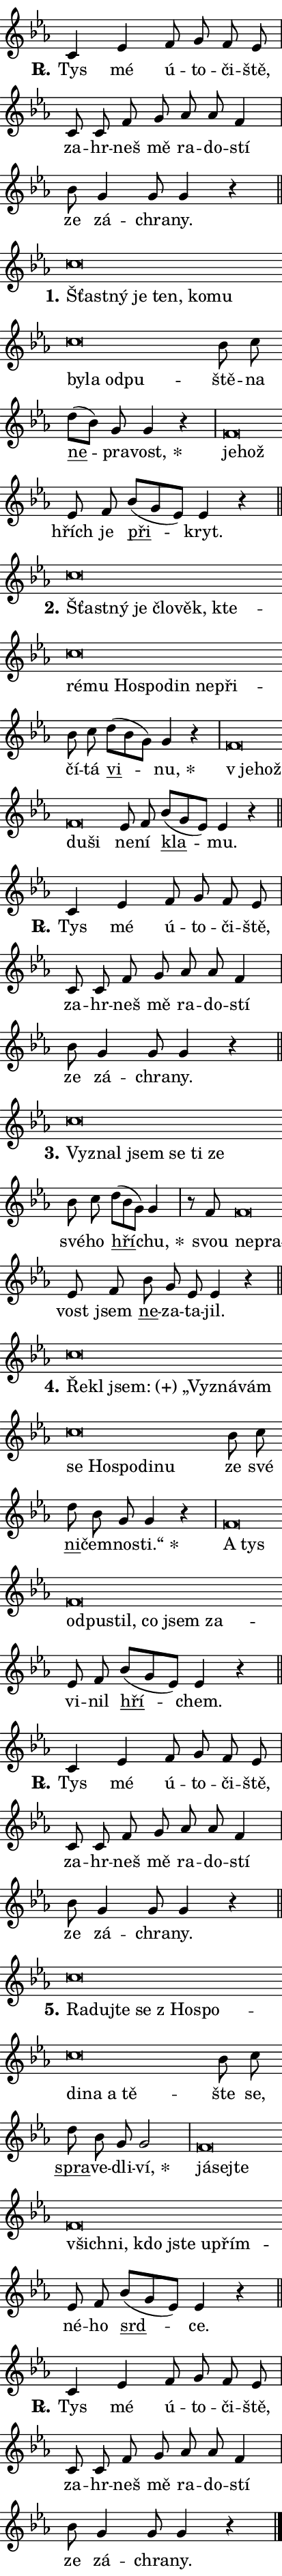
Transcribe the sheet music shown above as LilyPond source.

\version "2.22.1"
\header { tagline = "" }
\paper {
  indent = 0\cm
  top-margin = 0\cm
  right-margin = 0\cm
  bottom-margin = 0\cm
  left-margin = 0\cm
  paper-width = 7\cm
  page-breaking = #ly:one-page-breaking
  system-system-spacing.basic-distance = #11
  score-system-spacing.basic-distance = #11
  ragged-last = ##f
}


%% Author: Thomas Morley
%% https://lists.gnu.org/archive/html/lilypond-user/2020-05/msg00002.html
#(define (line-position grob)
"Returns position of @var[grob} in current system:
   @code{'start}, if at first time-step
   @code{'end}, if at last time-step
   @code{'middle} otherwise
"
  (let* ((col (ly:item-get-column grob))
         (ln (ly:grob-object col 'left-neighbor))
         (rn (ly:grob-object col 'right-neighbor))
         (col-to-check-left (if (ly:grob? ln) ln col))
         (col-to-check-right (if (ly:grob? rn) rn col))
         (break-dir-left
           (and
             (ly:grob-property col-to-check-left 'non-musical #f)
             (ly:item-break-dir col-to-check-left)))
         (break-dir-right
           (and
             (ly:grob-property col-to-check-right 'non-musical #f)
             (ly:item-break-dir col-to-check-right))))
        (cond ((eqv? 1 break-dir-left) 'start)
              ((eqv? -1 break-dir-right) 'end)
              (else 'middle))))

#(define (tranparent-at-line-position vctor)
  (lambda (grob)
  "Relying on @code{line-position} select the relevant enry from @var{vctor}.
Used to determine transparency,"
    (case (line-position grob)
      ((end) (not (vector-ref vctor 0)))
      ((middle) (not (vector-ref vctor 1)))
      ((start) (not (vector-ref vctor 2))))))

noteHeadBreakVisibility =
#(define-music-function (break-visibility)(vector?)
"Makes @code{NoteHead}s transparent relying on @var{break-visibility}"
#{
  \override NoteHead.transparent =
    #(tranparent-at-line-position break-visibility)
#})

#(define delete-ledgers-for-transparent-note-heads
  (lambda (grob)
    "Reads whether a @code{NoteHead} is transparent.
If so this @code{NoteHead} is removed from @code{'note-heads} from
@var{grob}, which is supposed to be @code{LedgerLineSpanner}.
As a result ledgers are not printed for this @code{NoteHead}"
    (let* ((nhds-array (ly:grob-object grob 'note-heads))
           (nhds-list
             (if (ly:grob-array? nhds-array)
                 (ly:grob-array->list nhds-array)
                 '()))
           ;; Relies on the transparent-property being done before
           ;; Staff.LedgerLineSpanner.after-line-breaking is executed.
           ;; This is fragile ...
           (to-keep
             (remove
               (lambda (nhd)
                 (ly:grob-property nhd 'transparent #f))
               nhds-list)))
      ;; TODO find a better method to iterate over grob-arrays, similiar
      ;; to filter/remove etc for lists
      ;; For now rebuilt from scratch
      (set! (ly:grob-object grob 'note-heads)  '())
      (for-each
        (lambda (nhd)
          (ly:pointer-group-interface::add-grob grob 'note-heads nhd))
        to-keep))))

hideNotes = {
  \noteHeadBreakVisibility #begin-of-line-visible
}
unHideNotes = {
  \noteHeadBreakVisibility #all-visible
}

% work-around for resetting accidentals
% https://lilypond.org/doc/v2.23/Documentation/notation/displaying-rhythms#unmetered-music
cadenzaMeasure = {
  \cadenzaOff
  \partial 1024 s1024
  \cadenzaOn
}

#(define-markup-command (accent layout props text) (markup?)
  "Underline accented syllable"
  (interpret-markup layout props
    #{\markup \override #'(offset . 4.3) \underline { #text }#}))

responsum = \markup \concat {
  "R" \hspace #-1.05 \path #0.1 #'((moveto 0 0.07) (lineto 0.9 0.8)) \hspace #0.05 "."
}

\layout {
    \context {
        \Staff
        \remove "Time_signature_engraver"
        \override LedgerLineSpanner.after-line-breaking = #delete-ledgers-for-transparent-note-heads
    }
    \context {
        \Voice {
            \override NoteHead.output-attributes = #'((class . "notehead"))
            \override Hairpin.height = #0.55
        }
    }
    \context {
        \Lyrics {
            \override StanzaNumber.output-attributes = #'((class . "stanzanumber"))
            \override LyricSpace.minimum-distance = #0.9
            \override LyricText.font-name = #"TeX Gyre Schola"
            \override LyricText.font-size = 1
            \override StanzaNumber.font-name = #"TeX Gyre Schola Bold"
            \override StanzaNumber.font-size = 1
        }
    }
}

% magnetic-lyrics.ily
%
%   written by
%     Jean Abou Samra <jean@abou-samra.fr>
%     Werner Lemberg <wl@gnu.org>
%
%   adapted by
%     Jiri Hon <jiri.hon@gmail.com>
%
% Version 2022-Apr-15

% https://www.mail-archive.com/lilypond-user@gnu.org/msg149350.html

#(define (Left_hyphen_pointer_engraver context)
   "Collect syllable-hyphen-syllable occurrences in lyrics and store
them in properties.  This engraver only looks to the left.  For
example, if the lyrics input is @code{foo -- bar}, it does the
following.

@itemize @bullet
@item
Set the @code{text} property of the @code{LyricHyphen} grob between
@q{foo} and @q{bar} to @code{foo}.

@item
Set the @code{left-hyphen} property of the @code{LyricText} grob with
text @q{foo} to the @code{LyricHyphen} grob between @q{foo} and
@q{bar}.
@end itemize

Use this auxiliary engraver in combination with the
@code{lyric-@/text::@/apply-@/magnetic-@/offset!} hook."
   (let ((hyphen #f)
         (text #f))
     (make-engraver
      (acknowledgers
       ((lyric-syllable-interface engraver grob source-engraver)
        (set! text grob)))
      (end-acknowledgers
       ((lyric-hyphen-interface engraver grob source-engraver)
        ;(when (not (grob::has-interface grob 'lyric-space-interface))
          (set! hyphen grob)));)
      ((stop-translation-timestep engraver)
       (when (and text hyphen)
         (ly:grob-set-object! text 'left-hyphen hyphen))
       (set! text #f)
       (set! hyphen #f)))))

#(define (lyric-text::apply-magnetic-offset! grob)
   "If the space between two syllables is less than the value in
property @code{LyricText@/.details@/.squash-threshold}, move the right
syllable to the left so that it gets concatenated with the left
syllable.

Use this function as a hook for
@code{LyricText@/.after-@/line-@/breaking} if the
@code{Left_@/hyphen_@/pointer_@/engraver} is active."
   (let ((hyphen (ly:grob-object grob 'left-hyphen #f)))
     (when hyphen
       (let ((left-text (ly:spanner-bound hyphen LEFT)))
         (when (grob::has-interface left-text 'lyric-syllable-interface)
           (let* ((common (ly:grob-common-refpoint grob left-text X))
                  (this-x-ext (ly:grob-extent grob common X))
                  (left-x-ext
                   (begin
                     ;; Trigger magnetism for left-text.
                     (ly:grob-property left-text 'after-line-breaking)
                     (ly:grob-extent left-text common X)))
                  ;; `delta` is the gap width between two syllables.
                  (delta (- (interval-start this-x-ext)
                            (interval-end left-x-ext)))
                  (details (ly:grob-property grob 'details))
                  (threshold (assoc-get 'squash-threshold details 0.2)))
             (when (< delta threshold)
               (let* (;; We have to manipulate the input text so that
                      ;; ligatures crossing syllable boundaries are not
                      ;; disabled.  For languages based on the Latin
                      ;; script this is essentially a beautification.
                      ;; However, for non-Western scripts it can be a
                      ;; necessity.
                      (lt (ly:grob-property left-text 'text))
                      (rt (ly:grob-property grob 'text))
                      (is-space (grob::has-interface hyphen 'lyric-space-interface))
                      (space (if is-space " " ""))
                      (space-markup (grob-interpret-markup grob " "))
                      (space-size (interval-length (ly:stencil-extent space-markup X)))
                      (extra-delta (if is-space space-size 0))
                      ;; Append new syllable.
                      (ltrt-space (if (and (string? lt) (string? rt))
                                (string-append lt space rt)
                                (make-concat-markup (list lt space rt))))
                      ;; Right-align `ltrt` to the right side.
                      (ltrt-space-markup (grob-interpret-markup
                               grob
                               (make-translate-markup
                                (cons (interval-length this-x-ext) 0)
                                (make-right-align-markup ltrt-space)))))
                 (begin
                   ;; Don't print `left-text`.
                   (ly:grob-set-property! left-text 'stencil #f)
                   ;; Set text and stencil (which holds all collected
                   ;; syllables so far) and shift it to the left.
                   (ly:grob-set-property! grob 'text ltrt-space)
                   (ly:grob-set-property! grob 'stencil ltrt-space-markup)
                   (ly:grob-translate-axis! grob (- (- delta extra-delta)) X))))))))))


#(define (lyric-hyphen::displace-bounds-first grob)
   ;; Make very sure this callback isn't triggered too early.
   (let ((left (ly:spanner-bound grob LEFT))
         (right (ly:spanner-bound grob RIGHT)))
     (ly:grob-property left 'after-line-breaking)
     (ly:grob-property right 'after-line-breaking)
     (ly:lyric-hyphen::print grob)))

squashThreshold = #0.4

\layout {
  \context {
    \Lyrics
    \consists #Left_hyphen_pointer_engraver
    \override LyricText.after-line-breaking =
      #lyric-text::apply-magnetic-offset!
    \override LyricHyphen.stencil = #lyric-hyphen::displace-bounds-first
    \override LyricText.details.squash-threshold = \squashThreshold
    \override LyricHyphen.minimum-distance = 0
    \override LyricHyphen.minimum-length = \squashThreshold
  }
}

squash = \override LyricText.details.squash-threshold = 9999
unSquash = \override LyricText.details.squash-threshold = \squashThreshold

left = \override LyricText.self-alignment-X = #LEFT
unLeft = \revert LyricText.self-alignment-X

starOffset = #(lambda (grob) 
                (let ((x_offset (ly:self-alignment-interface::aligned-on-x-parent grob)))
                  (if (= x_offset 0) 0 (+ x_offset 1.2))))

star = #(define-music-function (syllable)(string?)
"Append star separator at the end of a syllable"
#{
  \once \override LyricText.X-offset = #starOffset
  \lyricmode { \markup {
    #syllable
    \override #'((font-name . "TeX Gyre Schola Bold")) \hspace #0.2 \lower #0.65 \larger "*"
  } }
#})

starAccent = #(define-music-function (syllable)(string?)
"Append star separator at the end of a syllable and make accent"
#{
  \once \override LyricText.X-offset = #starOffset
  \lyricmode { \markup {
    \accent #syllable
    \override #'((font-name . "TeX Gyre Schola Bold")) \hspace #0.2 \lower #0.65 \larger "*"
  } }
#})

breath = #(define-music-function (syllable)(string?)
"Append breathing indicator at the end of a syllable"
#{
  \lyricmode { \markup { #syllable "+" } }
#})

optionalBreath = #(define-music-function (syllable)(string?)
"Append optional breathing indicator at the end of a syllable"
#{
  \lyricmode { \markup { #syllable "(+)" } }
#})


\score {
    <<
        \new Voice = "melody" { \cadenzaOn \key es \major \relative { c'4 es f8 g f es \cadenzaMeasure \bar "|" c c f g as as f4 \cadenzaMeasure \bar "|" bes8 g4 g8 g4 r \cadenzaMeasure \bar "||" \break }
\relative { c''\breve*1/16 \hideNotes \breve*1/16 \bar "" \breve*1/16 \bar "" \breve*1/16 \bar "" \breve*1/16 \bar "" \breve*1/16 \bar "" \breve*1/16 \bar "" \breve*1/16 \bar "" \breve*1/16 \breve*1/16 \bar "" \unHideNotes bes8 c \bar "" d[( bes)] g g4 r \cadenzaMeasure \bar "|" f\breve*1/16 \hideNotes \breve*1/16 \bar "" \unHideNotes es8 f \bar "" bes[( g es)] es4 r \cadenzaMeasure \bar "||" \break }
\relative { c''\breve*1/16 \hideNotes \breve*1/16 \bar "" \breve*1/16 \bar "" \breve*1/16 \bar "" \breve*1/16 \bar "" \breve*1/16 \bar "" \breve*1/16 \bar "" \breve*1/16 \bar "" \breve*1/16 \bar "" \breve*1/16 \bar "" \breve*1/16 \bar "" \breve*1/16 \breve*1/16 \bar "" \unHideNotes bes8 c \bar "" d[( bes g)] g4 r \cadenzaMeasure \bar "|" f\breve*1/16 \hideNotes \breve*1/16 \bar "" \breve*1/16 \breve*1/16 \bar "" \unHideNotes es8 f \bar "" bes[( g es)] es4 r \cadenzaMeasure \bar "||" \break }
\relative { c'4 es f8 g f es \cadenzaMeasure \bar "|" c c f g as as f4 \cadenzaMeasure \bar "|" bes8 g4 g8 g4 r \cadenzaMeasure \bar "||" \break }
\relative { c''\breve*1/16 \hideNotes \breve*1/16 \bar "" \breve*1/16 \bar "" \breve*1/16 \bar "" \breve*1/16 \breve*1/16 \bar "" \unHideNotes bes8 c \bar "" d[( bes g)] g4 \cadenzaMeasure \bar "|" r8 f8 f\breve*1/16 \hideNotes \breve*1/16 \bar "" \unHideNotes es8 f \bar "" bes g es es4 r \cadenzaMeasure \bar "||" \break }
\relative { c''\breve*1/16 \hideNotes \breve*1/16 \bar "" \breve*1/16 \bar "" \breve*1/16 \bar "" \breve*1/16 \bar "" \breve*1/16 \bar "" \breve*1/16 \bar "" \breve*1/16 \bar "" \breve*1/16 \bar "" \breve*1/16 \breve*1/16 \bar "" \unHideNotes bes8 c \bar "" d bes g g4 r \cadenzaMeasure \bar "|" f\breve*1/16 \hideNotes \breve*1/16 \bar "" \breve*1/16 \bar "" \breve*1/16 \bar "" \breve*1/16 \bar "" \breve*1/16 \bar "" \breve*1/16 \breve*1/16 \bar "" \unHideNotes es8 f \bar "" bes[( g es)] es4 r \cadenzaMeasure \bar "||" \break }
\relative { c'4 es f8 g f es \cadenzaMeasure \bar "|" c c f g as as f4 \cadenzaMeasure \bar "|" bes8 g4 g8 g4 r \cadenzaMeasure \bar "||" \break }
\relative { c''\breve*1/16 \hideNotes \breve*1/16 \bar "" \breve*1/16 \bar "" \breve*1/16 \bar "" \breve*1/16 \bar "" \breve*1/16 \bar "" \breve*1/16 \bar "" \breve*1/16 \bar "" \breve*1/16 \breve*1/16 \bar "" \unHideNotes bes8 c \bar "" d bes g g2 \cadenzaMeasure \bar "|" f\breve*1/16 \hideNotes \breve*1/16 \bar "" \breve*1/16 \bar "" \breve*1/16 \bar "" \breve*1/16 \bar "" \breve*1/16 \bar "" \breve*1/16 \bar "" \breve*1/16 \breve*1/16 \bar "" \unHideNotes es8 f \bar "" bes[( g es)] es4 r \cadenzaMeasure \bar "||" \break }
\relative { c'4 es f8 g f es \cadenzaMeasure \bar "|" c c f g as as f4 \cadenzaMeasure \bar "|" bes8 g4 g8 g4 r \cadenzaMeasure \bar "||" \break } \bar "|." }
        \new Lyrics \lyricsto "melody" { \lyricmode { \set stanza = \responsum
Tys mé ú -- to -- či -- ště, za -- hr -- neš mě ra -- do -- stí ze zá -- chra -- ny.
\set stanza = "1."
\left Šťast -- \squash ný je ten, ko -- mu by -- la od -- pu -- \unLeft \unSquash ště -- na \markup \accent ne -- pra -- \star vost, \left je -- \squash hož \unLeft \unSquash hřích je \markup \accent při -- kryt.
\set stanza = "2."
\left Šťast -- \squash ný je člo -- věk, kte -- ré -- mu Ho -- spo -- din ne -- při -- \unLeft \unSquash čí -- tá \markup \accent vi -- \star nu, \left "v je" -- \squash hož du -- ši \unLeft \unSquash ne -- ní \markup \accent kla -- mu.
\set stanza = \responsum
Tys mé ú -- to -- či -- ště, za -- hr -- neš mě ra -- do -- stí ze zá -- chra -- ny.
\set stanza = "3."
\left Vy -- \squash znal jsem se ti ze \unLeft \unSquash své -- ho \markup \accent hří -- \star chu, svou \left ne -- \squash pra -- \unLeft \unSquash vost jsem \markup \accent ne -- za -- ta -- jil.
\set stanza = "4."
\left Ře -- \squash kl \optionalBreath jsem: „Vy -- zná -- vám se Ho -- spo -- di -- nu \unLeft \unSquash ze své \markup \accent ni -- čem -- no -- \star sti.“ \left A \squash tys od -- pu -- stil, co jsem za -- \unLeft \unSquash vi -- nil \markup \accent hří -- chem.
\set stanza = \responsum
Tys mé ú -- to -- či -- ště, za -- hr -- neš mě ra -- do -- stí ze zá -- chra -- ny.
\set stanza = "5."
\left Ra -- \squash duj -- te se "z Ho" -- spo -- di -- na a tě -- \unLeft \unSquash šte se, \markup \accent spra -- ve -- dli -- \star ví, \left já -- \squash sej -- te všich -- ni, kdo jste u -- přím -- \unLeft \unSquash né -- ho \markup \accent srd -- ce.
\set stanza = \responsum
Tys mé ú -- to -- či -- ště, za -- hr -- neš mě ra -- do -- stí ze zá -- chra -- ny. } }
    >>
    \layout {}
}
